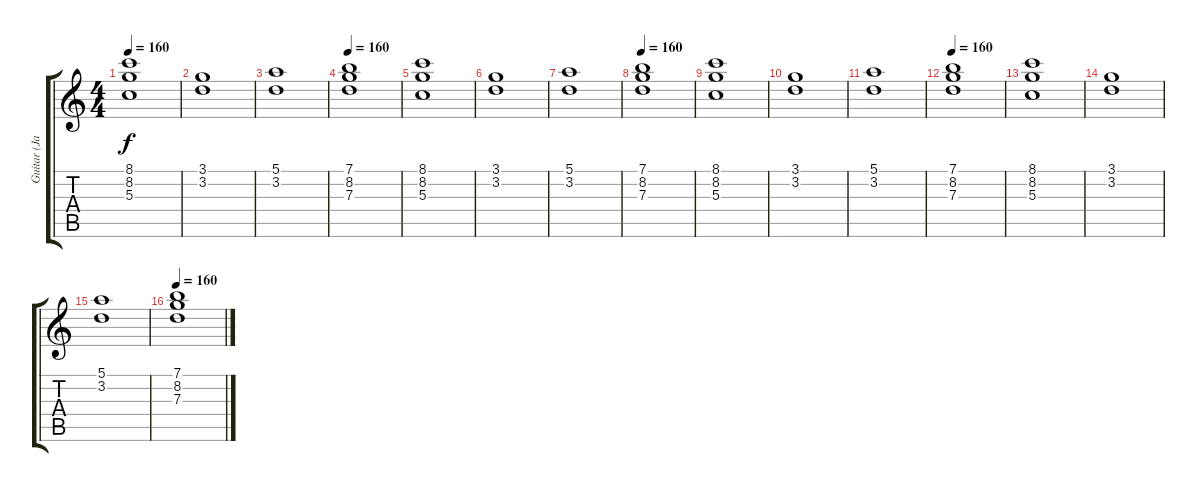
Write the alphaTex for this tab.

\track ("Guitar (Janick Gers)" "Guitar (Ja") {instrument electricguitarjazz}
\staff {score tabs}
\tuning (E4 B3 G3 D3 A2 E2) {hide}
\ts (4 4)
\tempo 160
\clef g2
\ks c
(8.1 8.2 5.3).1{dy f} |
(3.1 3.2).1 |
(5.1 3.2).1 |
\tempo 160
(7.1 8.2 7.3).1 |
(8.1 8.2 5.3).1 |
(3.1 3.2).1 |
(5.1 3.2).1 |
\tempo 160
(7.1 8.2 7.3).1 |
(8.1 8.2 5.3).1 |
(3.1 3.2).1 |
(5.1 3.2).1 |
\tempo 160
(7.1 8.2 7.3).1 |
(8.1 8.2 5.3).1 |
(3.1 3.2).1 |
(5.1 3.2).1 |
\tempo 160
(7.1 8.2 7.3).1
